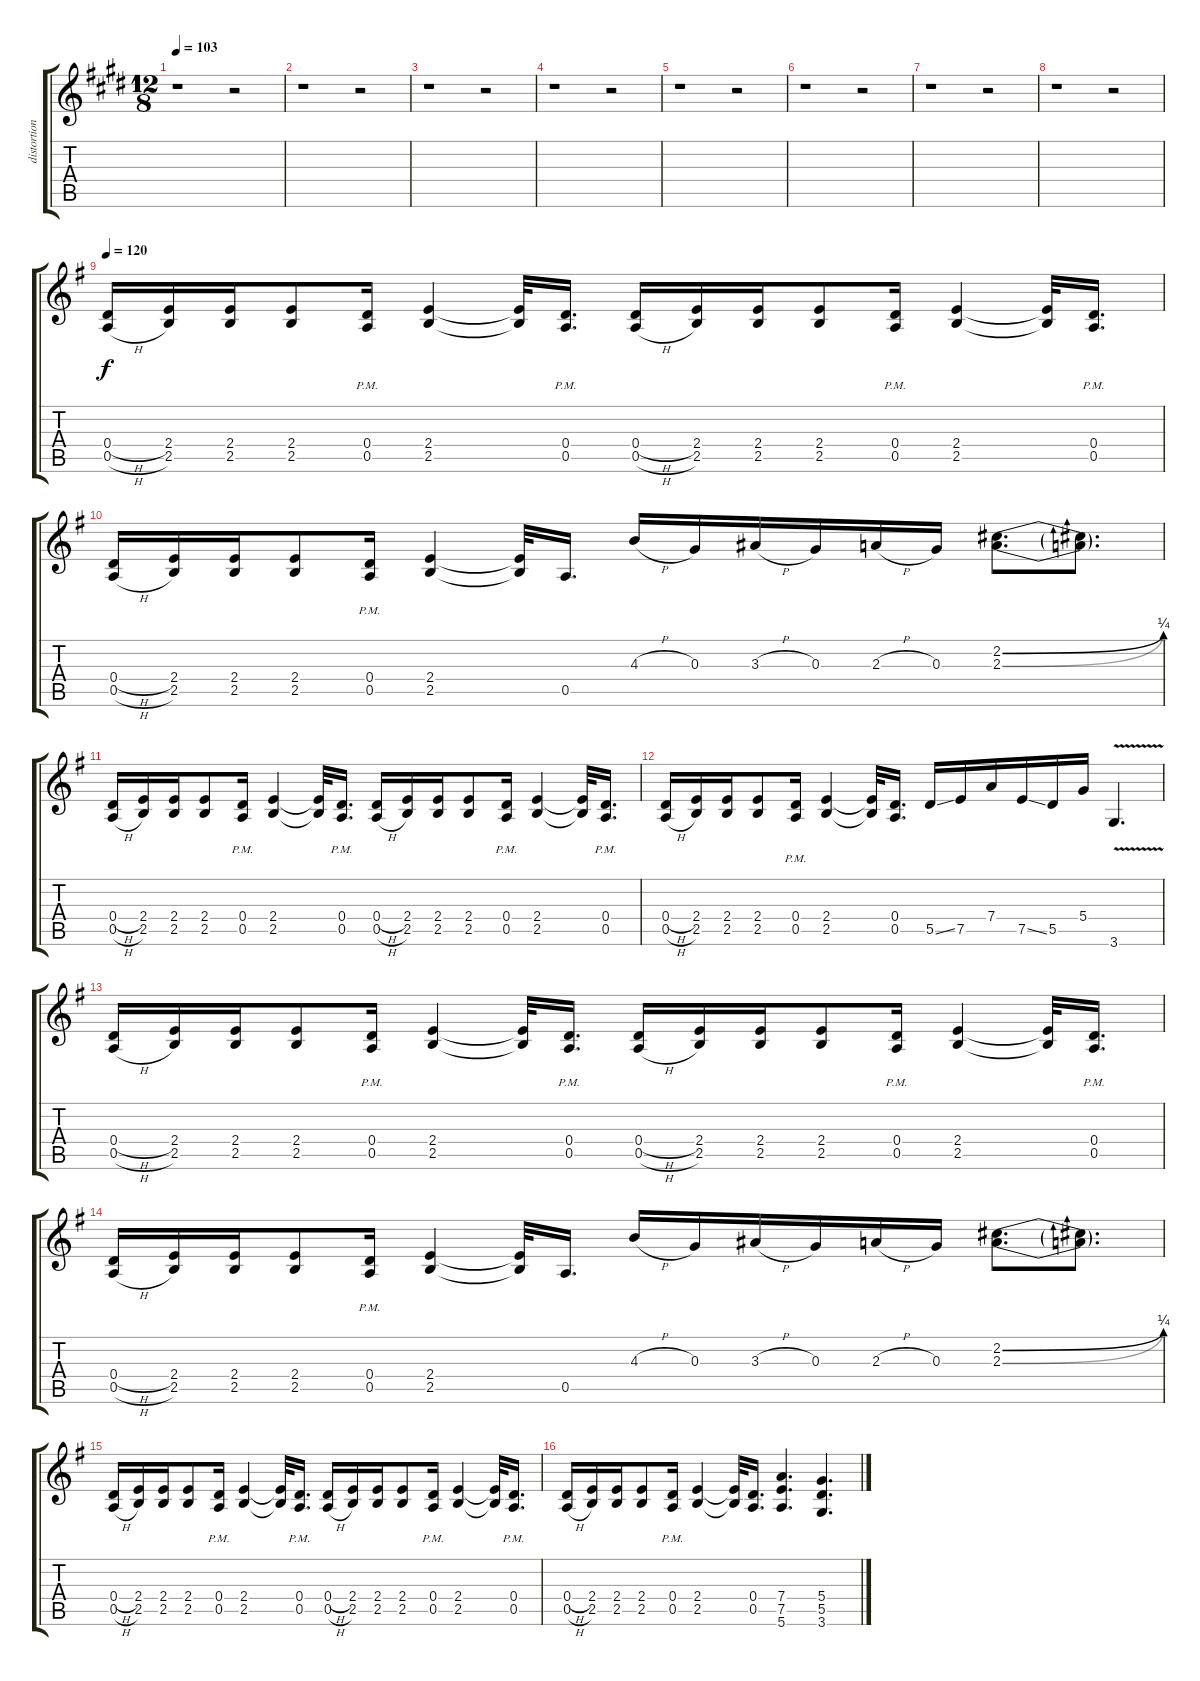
\track ("distortion guitar" "distortion") {instrument distortionguitar}
\staff {score tabs}
\tuning (E4 B3 G3 D3 A2 E2) {hide}
\ts (12 8)
\tempo 103
\clef g2
\ks e
r.1{dy f instrument distortionguitar} r.2 |
\ks c#minor
r.1 r.2 |
r.1 r.2 |
r.1 r.2 |
r.1 r.2 |
r.1 r.2 |
r.1 r.2 |
r.1 r.2 |
\tempo 120
\ks g
(0.4{h} 0.5{h}).16 (2.4 2.5).16 (2.4 2.5).16 (2.4 2.5).8 (0.4{pm} 0.5{pm}).16 (2.4 2.5).4 (2.4{t} 2.5{t}).32 (0.4{pm} 0.5{pm}).16{d} (0.4{h} 0.5{h}).16 (2.4 2.5).16 (2.4 2.5).16 (2.4 2.5).8 (0.4{pm} 0.5{pm}).16 (2.4 2.5).4 (2.4{t} 2.5{t}).32 (0.4{pm} 0.5{pm}).16{d} |
(0.4{h} 0.5{h}).16 (2.4 2.5).16 (2.4 2.5).16 (2.4 2.5).8 (0.4{pm} 0.5{pm}).16 (2.4 2.5).4 (2.4{t} 2.5{t}).32 0.5.16{d} 4.3{h}.16 0.3.16 3.3{h}.16 0.3.16 2.3{h}.16 0.3.16 (2.2{be (bend 0 0 60 1)} 2.3{be (bend 0 0 60 1)}).8{d} (2.2{t} 2.3{t}).8{d} |
(0.4{h} 0.5{h}).16 (2.4 2.5).16 (2.4 2.5).16 (2.4 2.5).8 (0.4{pm} 0.5{pm}).16 (2.4 2.5).4 (2.4{t} 2.5{t}).32 (0.4{pm} 0.5{pm}).16{d} (0.4{h} 0.5{h}).16 (2.4 2.5).16 (2.4 2.5).16 (2.4 2.5).8 (0.4{pm} 0.5{pm}).16 (2.4 2.5).4 (2.4{t} 2.5{t}).32 (0.4{pm} 0.5{pm}).16{d} |
(0.4{h} 0.5{h}).16 (2.4 2.5).16 (2.4 2.5).16 (2.4 2.5).8 (0.4{pm} 0.5{pm}).16 (2.4 2.5).4 (2.4{t} 2.5{t}).32 (0.4 0.5).16{d} 5.5{ss}.16 7.5.16 7.4.16 7.5{ss}.16 5.5.16 5.4.16 3.6{v}.4{d} |
(0.4{h} 0.5{h}).16 (2.4 2.5).16 (2.4 2.5).16 (2.4 2.5).8 (0.4{pm} 0.5{pm}).16 (2.4 2.5).4 (2.4{t} 2.5{t}).32 (0.4{pm} 0.5{pm}).16{d} (0.4{h} 0.5{h}).16 (2.4 2.5).16 (2.4 2.5).16 (2.4 2.5).8 (0.4{pm} 0.5{pm}).16 (2.4 2.5).4 (2.4{t} 2.5{t}).32 (0.4{pm} 0.5{pm}).16{d} |
(0.4{h} 0.5{h}).16 (2.4 2.5).16 (2.4 2.5).16 (2.4 2.5).8 (0.4{pm} 0.5{pm}).16 (2.4 2.5).4 (2.4{t} 2.5{t}).32 0.5.16{d} 4.3{h}.16 0.3.16 3.3{h}.16 0.3.16 2.3{h}.16 0.3.16 (2.2{be (bend 0 0 60 1)} 2.3{be (bend 0 0 60 1)}).8{d} (2.2{t} 2.3{t}).8{d} |
(0.4{h} 0.5{h}).16 (2.4 2.5).16 (2.4 2.5).16 (2.4 2.5).8 (0.4{pm} 0.5{pm}).16 (2.4 2.5).4 (2.4{t} 2.5{t}).32 (0.4{pm} 0.5{pm}).16{d} (0.4{h} 0.5{h}).16 (2.4 2.5).16 (2.4 2.5).16 (2.4 2.5).8 (0.4{pm} 0.5{pm}).16 (2.4 2.5).4 (2.4{t} 2.5{t}).32 (0.4{pm} 0.5{pm}).16{d} |
(0.4{h} 0.5{h}).16 (2.4 2.5).16 (2.4 2.5).16 (2.4 2.5).8 (0.4{pm} 0.5{pm}).16 (2.4 2.5).4 (2.4{t} 2.5{t}).32 (0.4 0.5).16{d} (7.4 7.5 5.6).4{d} (5.4 5.5 3.6).4{d}
